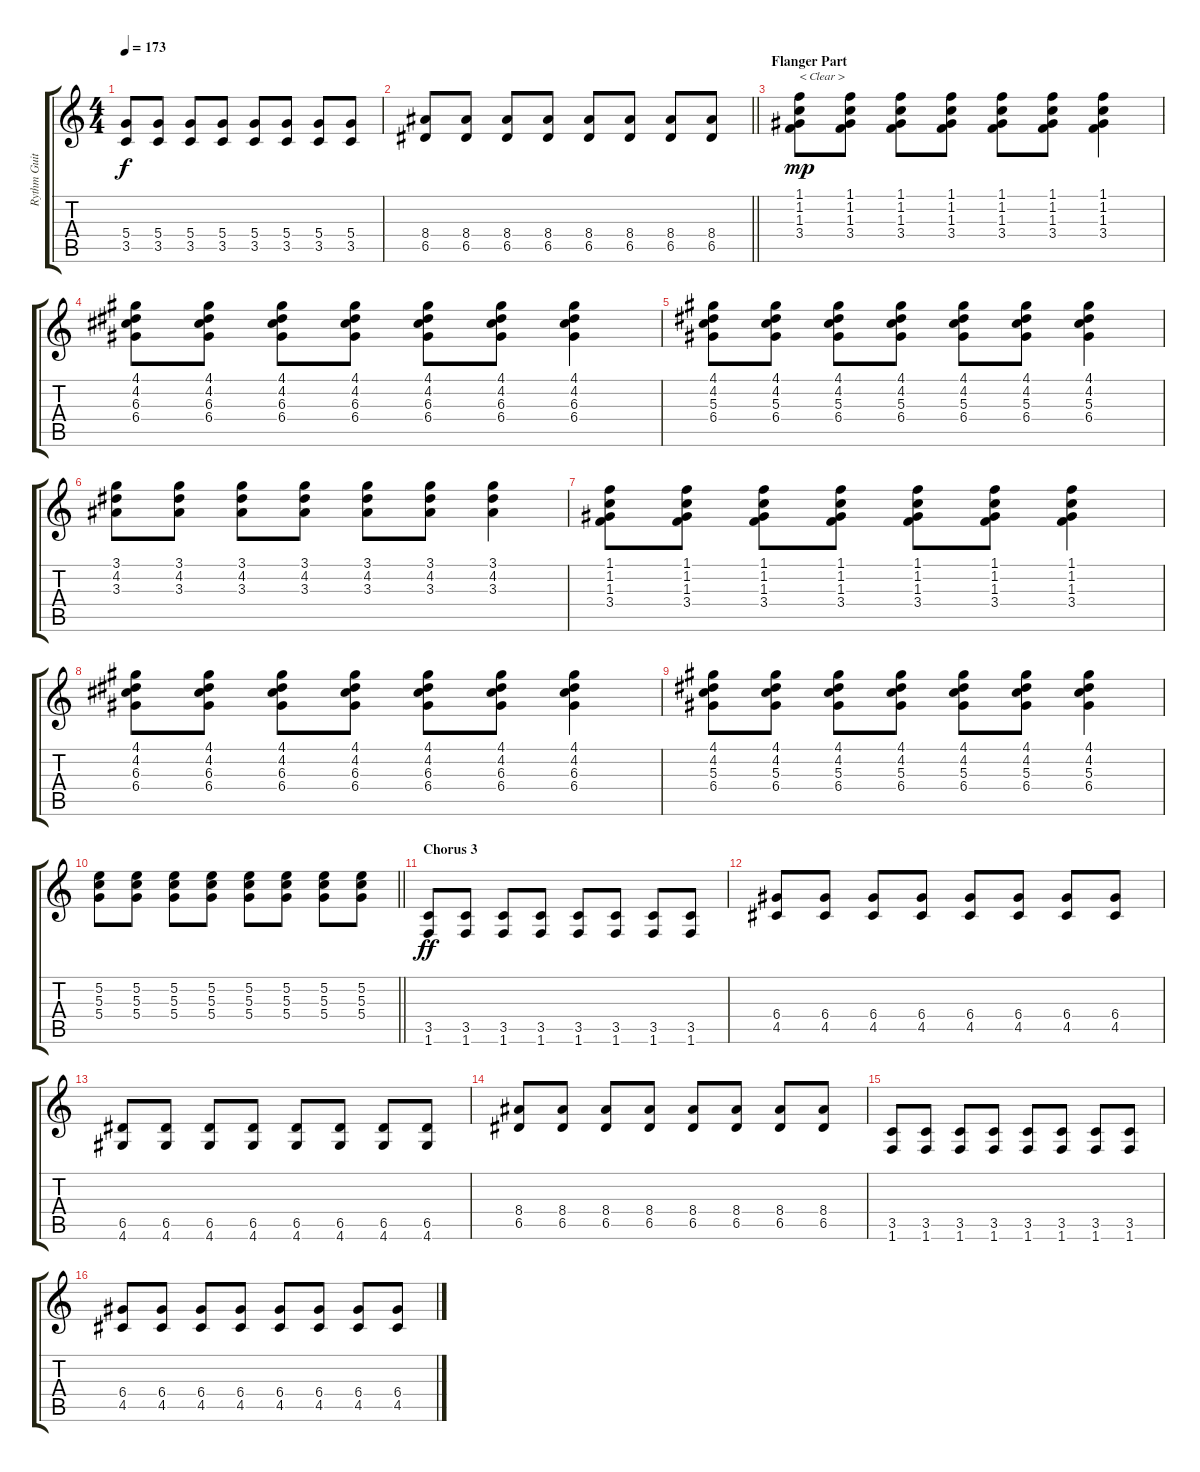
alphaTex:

\track ("Rythm Guitar" "Rythm Guit") {instrument distortionguitar}
\staff {score tabs}
\tuning (E4 B3 G3 D3 A2 E2) {hide}
\ts (4 4)
\tempo 173
\clef g2
\ks c
(5.4 3.5).8{dy f} (5.4 3.5).8 (5.4 3.5).8 (5.4 3.5).8 (5.4 3.5).8 (5.4 3.5).8 (5.4 3.5).8 (5.4 3.5).8 |
\barLineRight lightlight
(8.4 6.5).8 (8.4 6.5).8 (8.4 6.5).8 (8.4 6.5).8 (8.4 6.5).8 (8.4 6.5).8 (8.4 6.5).8 (8.4 6.5).8 |
\section ("" "Flanger Part")
(1.1 1.2 1.3 3.4).8{txt "< Clear >" dy mp instrument overdrivenguitar} (1.1 1.2 1.3 3.4).8 (1.1 1.2 1.3 3.4).8 (1.1 1.2 1.3 3.4).8 (1.1 1.2 1.3 3.4).8 (1.1 1.2 1.3 3.4).8 (1.1 1.2 1.3 3.4).4 |
(4.1 4.2 6.3 6.4).8 (4.1 4.2 6.3 6.4).8 (4.1 4.2 6.3 6.4).8 (4.1 4.2 6.3 6.4).8 (4.1 4.2 6.3 6.4).8 (4.1 4.2 6.3 6.4).8 (4.1 4.2 6.3 6.4).4 |
(4.1 4.2 5.3 6.4).8 (4.1 4.2 5.3 6.4).8 (4.1 4.2 5.3 6.4).8 (4.1 4.2 5.3 6.4).8 (4.1 4.2 5.3 6.4).8 (4.1 4.2 5.3 6.4).8 (4.1 4.2 5.3 6.4).4 |
(3.1 4.2 3.3).8 (3.1 4.2 3.3).8 (3.1 4.2 3.3).8 (3.1 4.2 3.3).8 (3.1 4.2 3.3).8 (3.1 4.2 3.3).8 (3.1 4.2 3.3).4 |
(1.1 1.2 1.3 3.4).8 (1.1 1.2 1.3 3.4).8 (1.1 1.2 1.3 3.4).8 (1.1 1.2 1.3 3.4).8 (1.1 1.2 1.3 3.4).8 (1.1 1.2 1.3 3.4).8 (1.1 1.2 1.3 3.4).4 |
(4.1 4.2 6.3 6.4).8 (4.1 4.2 6.3 6.4).8 (4.1 4.2 6.3 6.4).8 (4.1 4.2 6.3 6.4).8 (4.1 4.2 6.3 6.4).8 (4.1 4.2 6.3 6.4).8 (4.1 4.2 6.3 6.4).4 |
(4.1 4.2 5.3 6.4).8 (4.1 4.2 5.3 6.4).8 (4.1 4.2 5.3 6.4).8 (4.1 4.2 5.3 6.4).8 (4.1 4.2 5.3 6.4).8 (4.1 4.2 5.3 6.4).8 (4.1 4.2 5.3 6.4).4 |
\barLineRight lightlight
(5.2 5.3 5.4).8 (5.2 5.3 5.4).8 (5.2 5.3 5.4).8 (5.2 5.3 5.4).8 (5.2 5.3 5.4).8 (5.2 5.3 5.4).8 (5.2 5.3 5.4).8 (5.2 5.3 5.4).8 |
\section ("" "Chorus 3")
(3.5 1.6).8{dy ff instrument distortionguitar} (3.5 1.6).8 (3.5 1.6).8 (3.5 1.6).8 (3.5 1.6).8 (3.5 1.6).8 (3.5 1.6).8 (3.5 1.6).8 |
(6.4 4.5).8 (6.4 4.5).8 (6.4 4.5).8 (6.4 4.5).8 (6.4 4.5).8 (6.4 4.5).8 (6.4 4.5).8 (6.4 4.5).8 |
(6.5 4.6).8 (6.5 4.6).8 (6.5 4.6).8 (6.5 4.6).8 (6.5 4.6).8 (6.5 4.6).8 (6.5 4.6).8 (6.5 4.6).8 |
(8.4 6.5).8 (8.4 6.5).8 (8.4 6.5).8 (8.4 6.5).8 (8.4 6.5).8 (8.4 6.5).8 (8.4 6.5).8 (8.4 6.5).8 |
(3.5 1.6).8 (3.5 1.6).8 (3.5 1.6).8 (3.5 1.6).8 (3.5 1.6).8 (3.5 1.6).8 (3.5 1.6).8 (3.5 1.6).8 |
(6.4 4.5).8 (6.4 4.5).8 (6.4 4.5).8 (6.4 4.5).8 (6.4 4.5).8 (6.4 4.5).8 (6.4 4.5).8 (6.4 4.5).8
